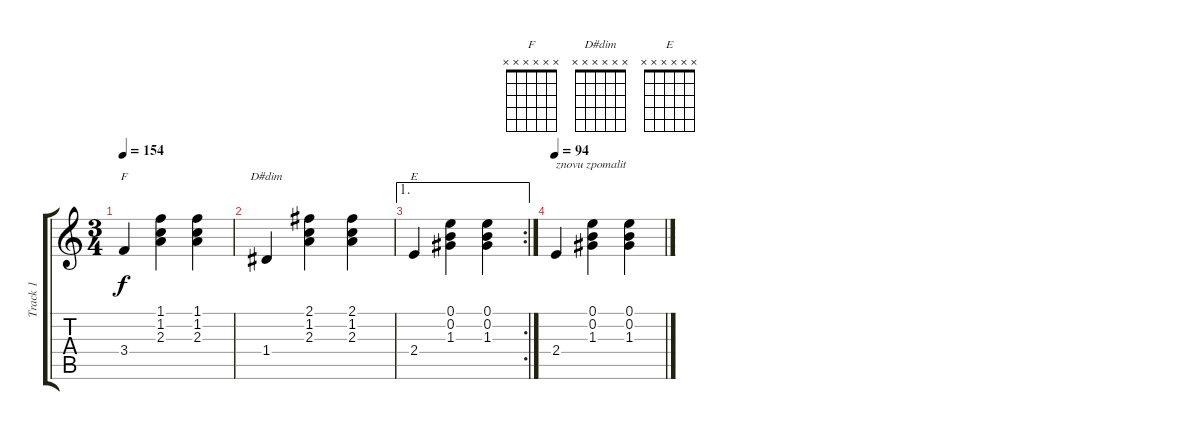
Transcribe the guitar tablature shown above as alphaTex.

\track ("Track 1" "Track 1") {instrument acousticguitarsteel}
\staff {score tabs}
\tuning (E4 B3 G3 D3 A2 E2) {hide}
\chord ("F" x x x x x x) {firstfret 0}
\chord ("D#dim" x x x x x x) {firstfret 0}
\chord ("E" x x x x x x) {firstfret 0}
\ts (3 4)
\tempo 154
\clef g2
\ks c
3.4.4{ch "F" dy f} (1.1 1.2 2.3).4 (1.1 1.2 2.3).4 |
1.4.4{ch "D#dim"} (2.1 1.2 2.3).4 (2.1 1.2 2.3).4 |
\ae 1
\rc 2
2.4.4{ch "E"} (0.1 0.2 1.3).4 (0.1 0.2 1.3).4 |
\tempo 94
2.4.4{txt "znovu zpomalit"} (0.1 0.2 1.3).4 (0.1 0.2 1.3).4
